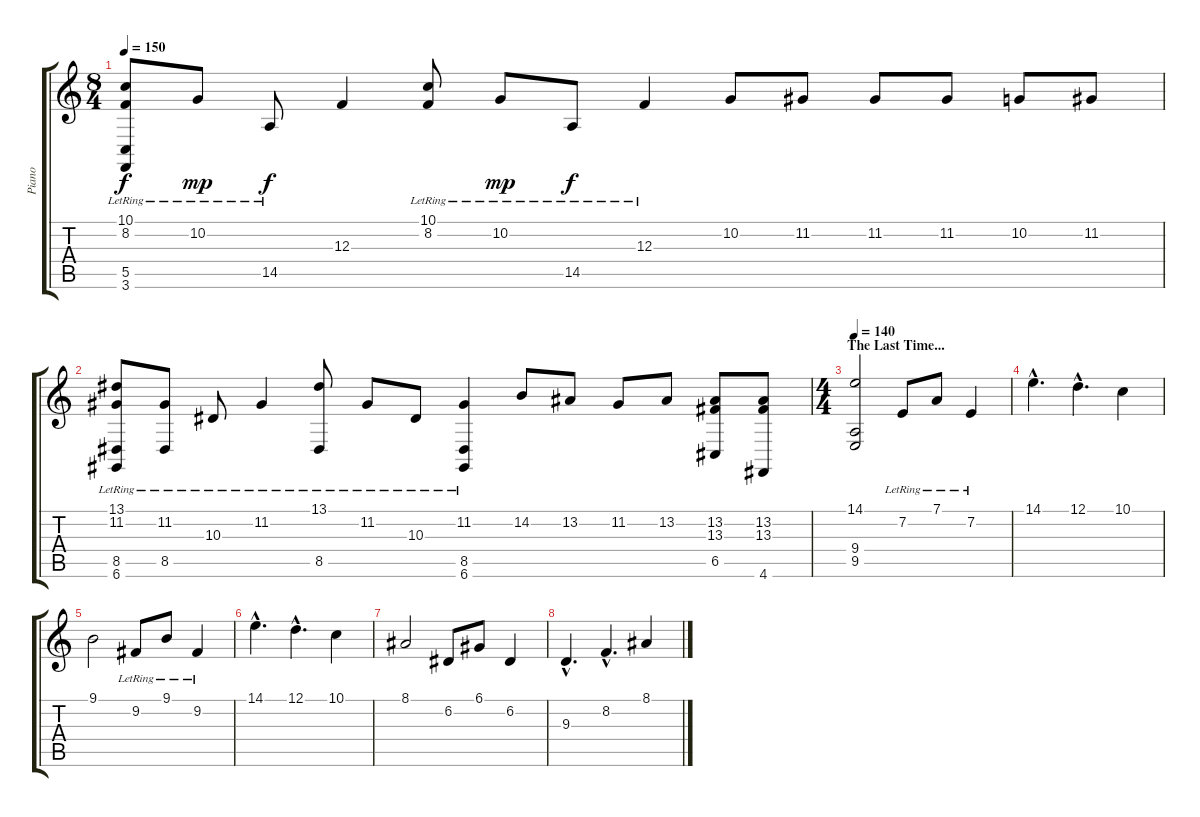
\track ("Piano" "Piano") {instrument electricgrandpiano}
\staff {score tabs}
\tuning (D4 A3 F3 C3 G2 D2) {hide}
\ts (8 4)
\tempo 150
\clef g2
\ks c
(10.1{lr} 8.2{lr} 5.5{lr} 3.6{lr}).8{dy f} 10.2{lr}.8{dy mp} 14.5{lr}.8{dy f} 12.3.4 (10.1{lr} 8.2{lr}).8 10.2{lr}.8{dy mp} 14.5{lr}.8{dy f} 12.3{lr}.4 10.2.8 11.2.8 11.2.8 11.2.8 10.2.8 11.2.8 |
(13.1{lr} 11.2{lr} 8.5{lr} 6.6{lr}).8 (11.2{lr} 8.5{lr}).8 10.3{lr}.8 11.2{lr}.4 (13.1{lr} 8.5{lr}).8 11.2{lr}.8 10.3{lr}.8 (11.2{lr} 8.5{lr} 6.6{lr}).4 14.2.8 13.2.8 11.2.8 13.2.8 (13.2 13.3 6.5).8 (13.2 13.3 4.6).8 |
\ts (4 4)
\section ("" "The Last Time...")
\tempo 140
(14.1 9.4 9.5).2 7.2{lr}.8 7.1{lr}.8 7.2{lr}.4 |
14.1{hac}.4{d} 12.1{hac}.4{d} 10.1.4 |
9.1.2 9.2{lr}.8 9.1{lr}.8 9.2{lr}.4 |
14.1{hac}.4{d} 12.1{hac}.4{d} 10.1.4 |
8.1.2 6.2.8 6.1.8 6.2.4 |
9.3{hac}.4{d} 8.2{hac}.4{d} 8.1.4
